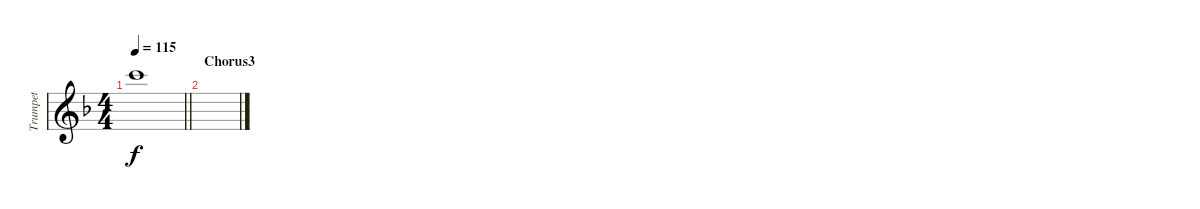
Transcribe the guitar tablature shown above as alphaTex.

\track ("Trumpet" "Trumpet") {instrument trumpet}
\staff {score}
\tuning (E5 B4 G4 D4 A3 E3) {hide}
\ts (4 4)
\tempo 115
\clef g2
\barLineRight lightlight
\ks f
8.1{t}.1{dy f} |
\section ("" "Chorus3")
